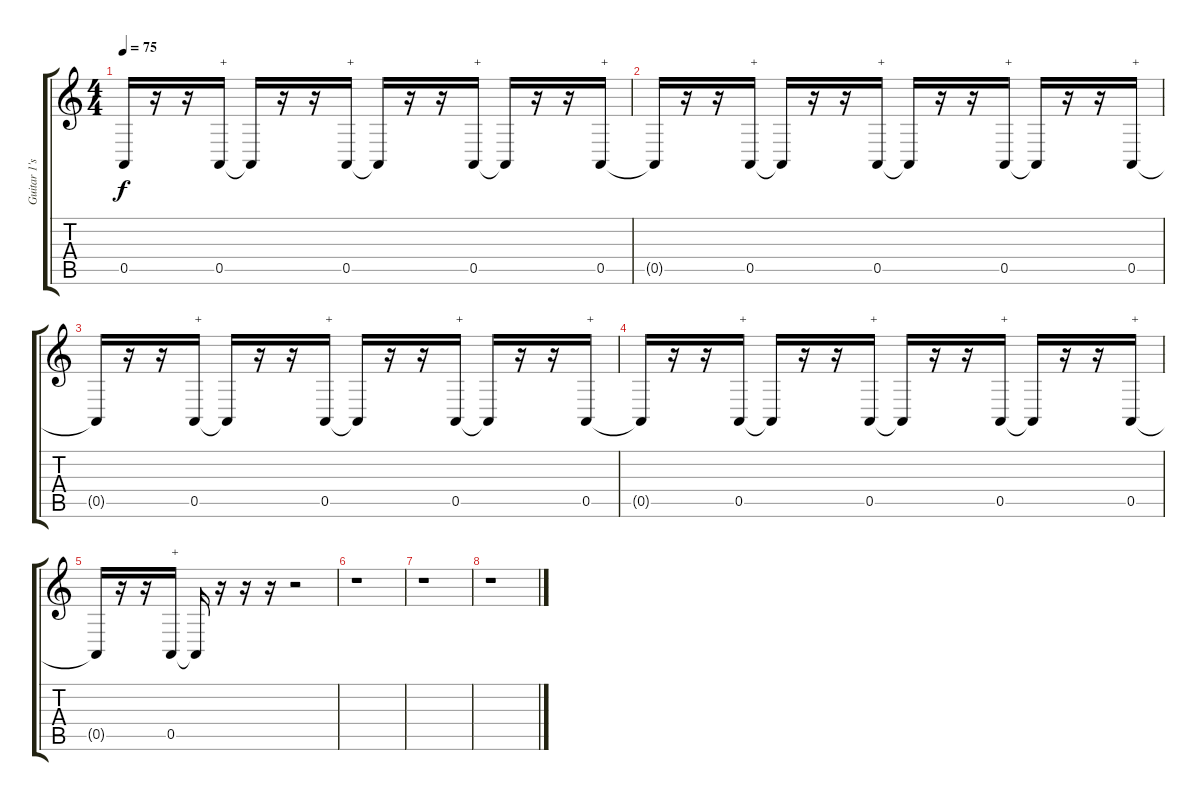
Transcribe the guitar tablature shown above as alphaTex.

\track ("Guitar 1's wah treble" "Guitar 1's") {instrument lead4chiff}
\staff {score tabs}
\tuning (E4 B3 G3 D3 A2 E2) {hide}
\ts (4 4)
\tempo 75
\clef g2
\ks c
0.5{t}.16{dy f} r.16 r.16 0.5.16{txt "+"} 0.5{t}.16 r.16 r.16 0.5.16{txt "+"} 0.5{t}.16 r.16 r.16 0.5.16{txt "+"} 0.5{t}.16 r.16 r.16 0.5.16{txt "+"} |
0.5{t}.16 r.16 r.16 0.5.16{txt "+"} 0.5{t}.16 r.16 r.16 0.5.16{txt "+"} 0.5{t}.16 r.16 r.16 0.5.16{txt "+"} 0.5{t}.16 r.16 r.16 0.5.16{txt "+"} |
0.5{t}.16 r.16 r.16 0.5.16{txt "+"} 0.5{t}.16 r.16 r.16 0.5.16{txt "+"} 0.5{t}.16 r.16 r.16 0.5.16{txt "+"} 0.5{t}.16 r.16 r.16 0.5.16{txt "+"} |
0.5{t}.16 r.16 r.16 0.5.16{txt "+"} 0.5{t}.16 r.16 r.16 0.5.16{txt "+"} 0.5{t}.16 r.16 r.16 0.5.16{txt "+"} 0.5{t}.16 r.16 r.16 0.5.16{txt "+"} |
0.5{t}.16 r.16 r.16 0.5.16{txt "+"} 0.5{t}.16 r.16 r.16 r.16 r.2 |
r.1 |
r.1 |
r.1
